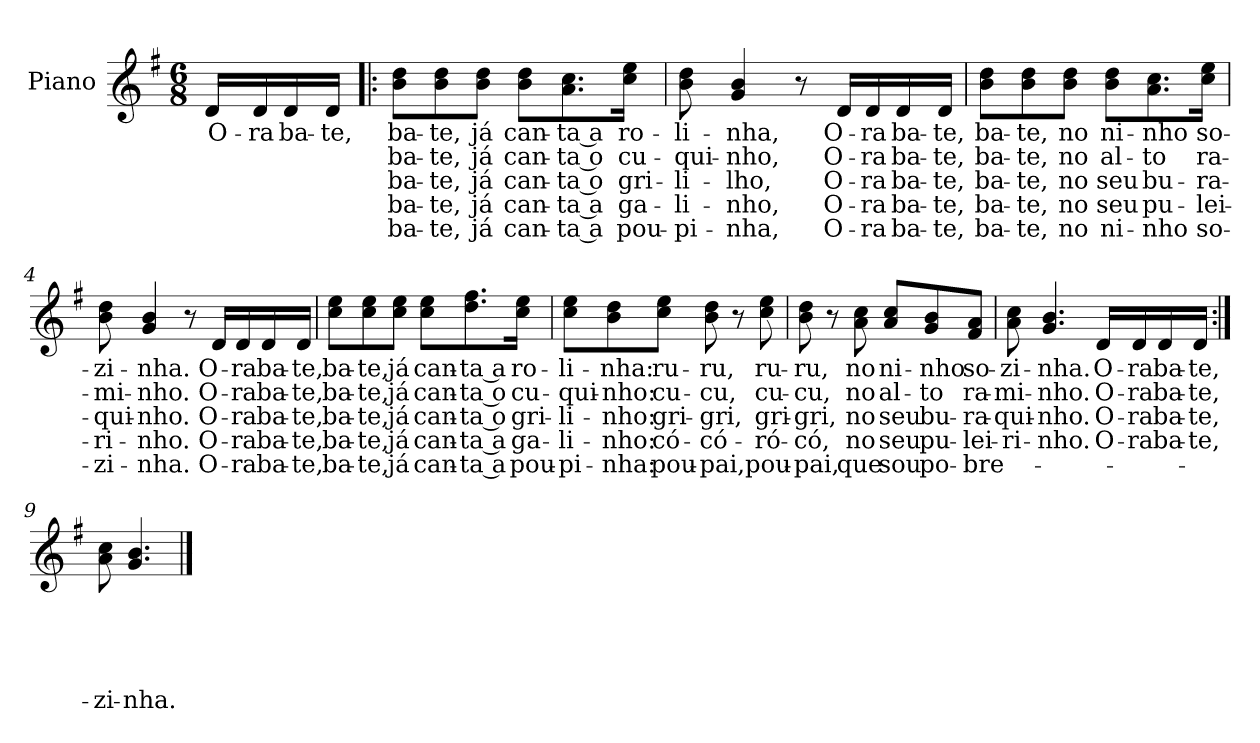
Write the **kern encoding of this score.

**kern	**text	**text	**text	**text	**text
*part1	*part1	*part1	*part1	*part1	*part1
*staff1	*staff1	*staff1	*staff1	*staff1	*staff1
*I"Piano	*	*	*	*	*
*I'Pno.	*	*	*	*	*
*clefG2	*	*	*	*	*
*k[f#]	*	*	*	*	*
*M6/8	*	*	*	*	*
=	=	=	=	=	=
16d/LL	O-	.	.	.	.
16d/	-ra	.	.	.	.
16d/	ba-	.	.	.	.
16d/JJ	-te,	.	.	.	.
=1!|:	=1!|:	=1!|:	=1!|:	=1!|:	=1!|:
8b\ 8dd\L	ba-	ba-	ba-	ba-	ba-
8b\ 8dd\	-te,	-te,	-te,	-te,	-te,
8b\ 8dd\J	já	já	já	já	já
8b\ 8dd\L	can-	can-	can-	can-	can-
8.a\ 8.cc\	-ta a	-ta o	-ta o	-ta a	-ta a
16cc\ 16ee\Jk	ro-	cu-	gri-	ga-	pou-
=2	=2	=2	=2	=2	=2
8b\ 8dd\	-li-	-qui-	-li-	-li-	-pi-
4g/ 4b/	-nha,	-nho,	-lho,	-nho,	-nha,
8r	.	.	.	.	.
16d/LL	O-	O-	O-	O-	O-
16d/	-ra	-ra	-ra	-ra	-ra
16d/	ba-	ba-	ba-	ba-	ba-
16d/JJ	-te,	-te,	-te,	-te,	-te,
=3	=3	=3	=3	=3	=3
8b\ 8dd\L	ba-	ba-	ba-	ba-	ba-
8b\ 8dd\	-te,	-te,	-te,	-te,	-te,
8b\ 8dd\J	no	no	no	no	no
8b\ 8dd\L	ni-	al-	seu	seu	ni-
8.a\ 8.cc\	-nho	-to	bu-	pu-	-nho
16cc\ 16ee\Jk	so-	ra-	-ra-	-lei-	so-
!!LO:LB:g=z
=4	=4	=4	=4	=4	=4
8b\ 8dd\	-zi-	-mi-	-qui-	-ri-	-zi-
4g/ 4b/	-nha.	-nho.	-nho.	-nho.	-nha.
8r	.	.	.	.	.
16d/LL	O-	O-	O-	O-	O-
16d/	-ra	-ra	-ra	-ra	-ra
16d/	ba-	ba-	ba-	ba-	ba-
16d/JJ	-te,	-te,	-te,	-te,	-te,
=5	=5	=5	=5	=5	=5
8cc\ 8ee\L	ba-	ba-	ba-	ba-	ba-
8cc\ 8ee\	-te,	-te,	-te,	-te,	-te,
8cc\ 8ee\J	já	já	já	já	já
8cc\ 8ee\L	can-	can-	can-	can-	can-
8.dd\ 8.ff#\	-ta a	-ta o	-ta o	-ta a	-ta a
16cc\ 16ee\Jk	ro-	cu-	gri-	ga-	pou-
=6	=6	=6	=6	=6	=6
8cc\ 8ee\L	-li-	-qui-	-li-	-li-	-pi-
8b\ 8dd\	-nha:	-nho:	-nho:	-nho:	-nha:
8cc\ 8ee\J	ru-	cu-	gri-	-có-	pou-
8b\ 8dd\	-ru,	-cu,	-gri,	-có-	-pai,
8r	.	.	.	.	.
8cc\ 8ee\	ru-	cu-	gri-	-ró-	pou-
=7	=7	=7	=7	=7	=7
8b\ 8dd\	-ru,	-cu,	-gri,	-có,	-pai,
8r	.	.	.	.	.
8a\ 8cc\	no	no	no	no	que
8a/ 8cc/L	ni-	al-	seu	seu	sou
8g/ 8b/	-nho	-to	bu-	pu-	po-
8f#/ 8a/J	so-	ra-	-ra-	-lei-	-bre-
!!LO:LB:g=z
=8	=8	=8	=8	=8	=8
8a\ 8cc\	-zi-	-mi-	-qui-	-ri-	.
4.g/ 4.b/	-nha.	-nho.	-nho.	-nho.	.
16d/LL	O-	O-	O-	O-	.
16d/	-ra	-ra	-ra	-ra	.
16d/	ba-	ba-	ba-	ba-	.
16d/JJ	-te,	-te,	-te,	-te,	.
=9:|!	=9:|!	=9:|!	=9:|!	=9:|!	=9:|!
8a\ 8cc\	.	.	.	.	zi-
4.g/ 4.b/	.	.	.	.	-nha.
==	==	==	==	==	==
*-	*-	*-	*-	*-	*-
